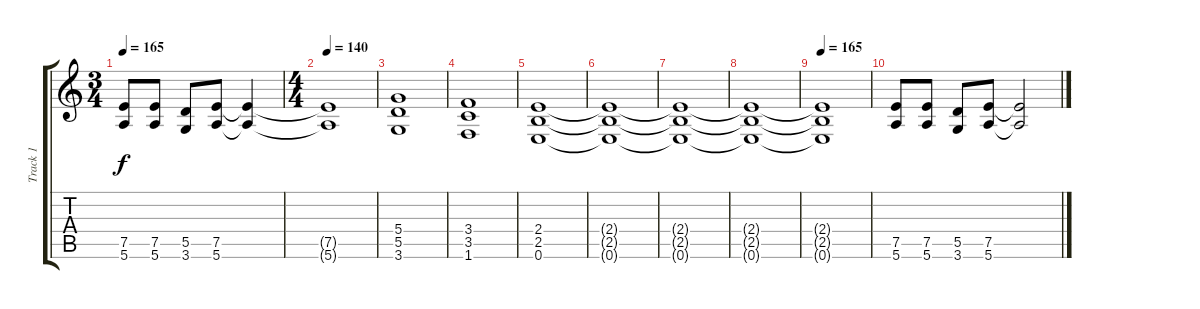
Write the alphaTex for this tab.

\track ("Track 1" "Track 1") {instrument distortionguitar}
\staff {score tabs}
\tuning (E4 B3 G3 D3 A2 E2) {hide}
\ts (3 4)
\tempo 165
\clef g2
\ks c
(7.5 5.6).8{dy f} (7.5 5.6).8 (5.5 3.6).8 (7.5 5.6).8 (7.5{t} 5.6{t}).4 |
\ts (4 4)
\tempo 140
(7.5{t} 5.6{t}).1 |
(5.4 5.5 3.6).1 |
(3.4 3.5 1.6).1 |
(2.4 2.5 0.6).1 |
(2.4{t} 2.5{t} 0.6{t}).1 |
(2.4{t} 2.5{t} 0.6{t}).1 |
(2.4{t} 2.5{t} 0.6{t}).1 |
\tempo 165
(2.4{t} 2.5{t} 0.6{t}).1 |
(7.5 5.6).8 (7.5 5.6).8 (5.5 3.6).8 (7.5 5.6).8 (7.5{t} 5.6{t}).2
